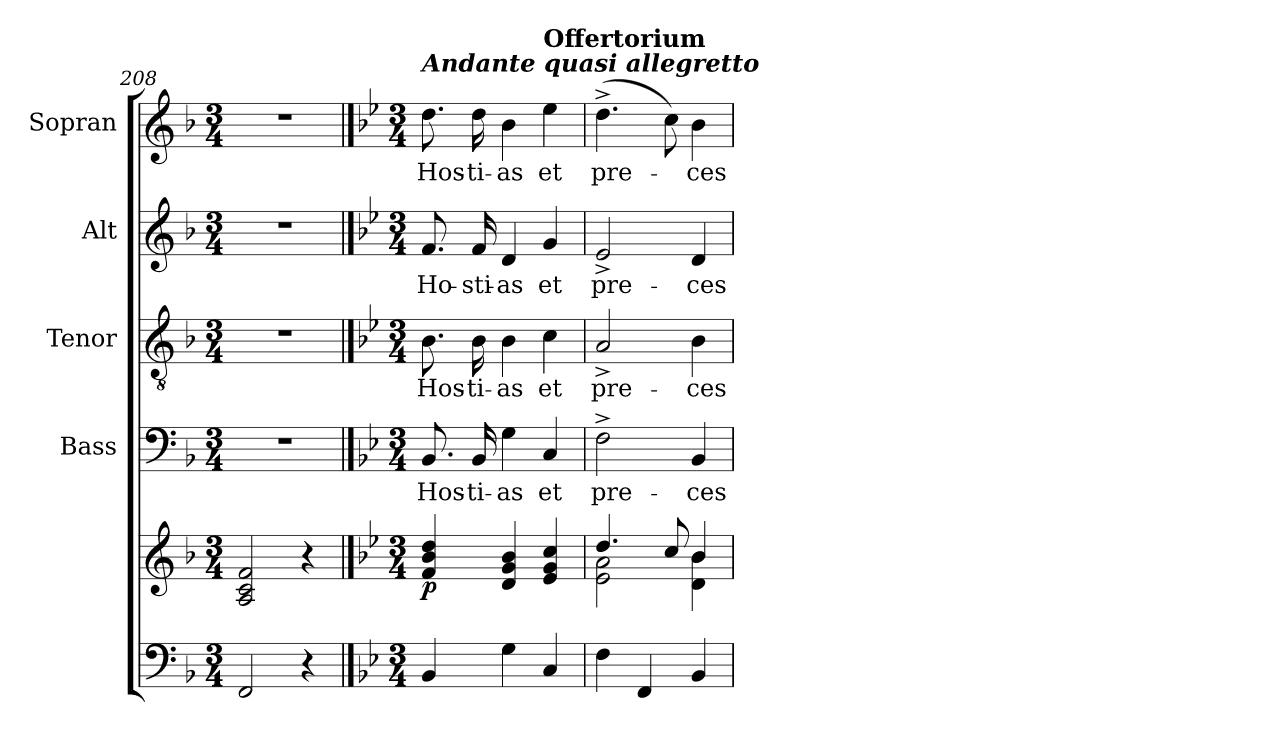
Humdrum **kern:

**kern	**kern	**dynam	**kern	**text	**kern	**text	**kern	**text	**kern	**text
*part5	*part5	*part5	*part4	*part4	*part3	*part3	*part2	*part2	*part1	*part1
*staff6	*staff5	*staff5/6	*staff4	*staff4	*staff3	*staff3	*staff2	*staff2	*staff1	*staff1
*	*	*	*I"Bass	*	*I"Tenor	*	*I"Alt	*	*I"Sopran	*
*	*	*	*I'B.	*	*I'T.	*	*I'A.	*	*I'S.	*
*clefF4	*clefG2	*	*clefF4	*	*clefGv2	*	*clefG2	*	*clefG2	*
*k[b-]	*k[b-]	*	*k[b-]	*	*k[b-]	*	*k[b-]	*	*k[b-]	*
*F:	*F:	*	*F:	*	*F:	*	*F:	*	*F:	*
*M3/4	*M3/4	*	*M3/4	*	*M3/4	*	*M3/4	*	*M3/4	*
=208	=208	=208	=208	=208	=208	=208	=208	=208	=208	=208
2FF/	2A/ 2c/ 2f/	.	2.r	.	2.r	.	2.r	.	2.r	.
4r	4r	.	.	.	.	.	.	.	.	.
!!LO:PB:g=z
==209	==209	==209	==209	==209	==209	==209	==209	==209	==209	==209
*k[b-e-]	*k[b-e-]	*	*k[b-e-]	*	*k[b-e-]	*	*k[b-e-]	*	*k[b-e-]	*
*B-:	*B-:	*	*B-:	*	*B-:	*	*B-:	*	*B-:	*
*M3/4	*M3/4	*	*M3/4	*	*M3/4	*	*M3/4	*	*M3/4	*
!	!	!	!	!	!	!	!	!	!LO:TX:a:Bi:t=Andante quasi allegretto	!
!	!	!LO:DY:b	!	!LO:LY:b	!	!LO:LY:b	!	!LO:LY:b	!	!LO:LY:b
4BB-/	4f/ 4b-/ 4dd/	p	8.BB-/	Hos-	8.B-\	Hos-	8.f/	Ho-	8.dd\	Hos-
!	!	!	!	!LO:LY:b	!	!LO:LY:b	!	!LO:LY:b	!	!LO:LY:b
.	.	.	16BB-/	-ti-	16B-\	-ti-	16f/	-sti-	16dd\	-ti-
!	!	!	!	!LO:LY:b	!	!LO:LY:b	!	!LO:LY:b	!	!LO:LY:b
4G\	4d/ 4g/ 4b-/	.	4G\	-as	4B-\	-as	4d/	-as	4b-\	-as
!	!	!	!	!	!	!	!	!	!LO:TX:a:B:t=Offertorium	!
!	!	!	!	!LO:LY:b	!	!LO:LY:b	!	!LO:LY:b	!	!LO:LY:b
4C/	4e-/ 4g/ 4cc/	.	4C/	et	4c\	et	4g/	et	4ee-\	et
=210	=210	=210	=210	=210	=210	=210	=210	=210	=210	=210
*	*^	*	*	*	*	*	*	*	*	*
!	!	!	!	!	!LO:LY:b	!	!LO:LY:b	!	!LO:LY:b	!	!LO:LY:b
4F\	4.dd/	2e-\ 2a\	.	2F^>\	pre-	2A^>/	pre-	2e-^>/	pre-	(>4.dd^>\	pre-
4FF/	.	.	.	.	.	.	.	.	.	.	.
.	8cc/	.	.	.	.	.	.	.	.	8cc\)	.
!	!	!	!	!	!LO:LY:b	!	!LO:LY:b	!	!LO:LY:b	!	!LO:LY:b
4BB-/	4b-/	4d\ 4b-\	.	4BB-/	-ces	4B-\	-ces	4d/	-ces	4b-\	-ces
*	*v	*v	*	*	*	*	*	*	*	*	*
=	=	=	=	=	=	=	=	=	=	=
*-	*-	*-	*-	*-	*-	*-	*-	*-	*-	*-
